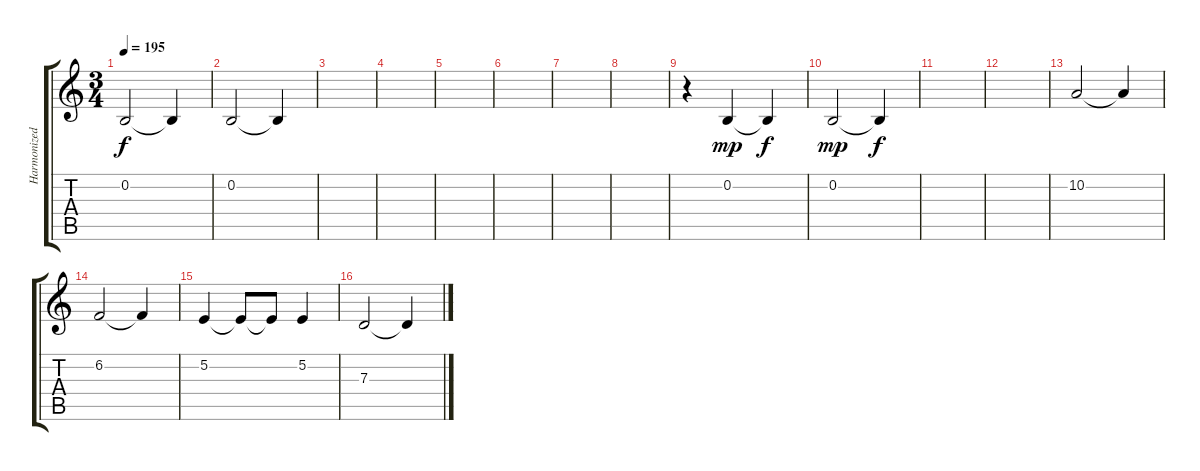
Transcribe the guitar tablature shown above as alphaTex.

\track ("Harmonized Voice" "Harmonized") {instrument lead2sawtooth}
\staff {score tabs}
\tuning (E4 B3 G3 D3 A2 E2) {hide}
\ts (3 4)
\tempo 195
\clef g2
\ks c
0.2.2{dy f} 0.2{t}.4 |
0.2.2 0.2{t}.4 |
|
|
|
|
|
|
r.4 0.2.4{dy mp} 0.2{t}.4{dy f} |
0.2.2{dy mp} 0.2{t}.4{dy f} |
|
|
10.2.2 10.2{t}.4 |
6.2.2 6.2{t}.4 |
5.2.4 5.2{t}.8 5.2{t}.8 5.2.4 |
7.3.2 7.3{t}.4
